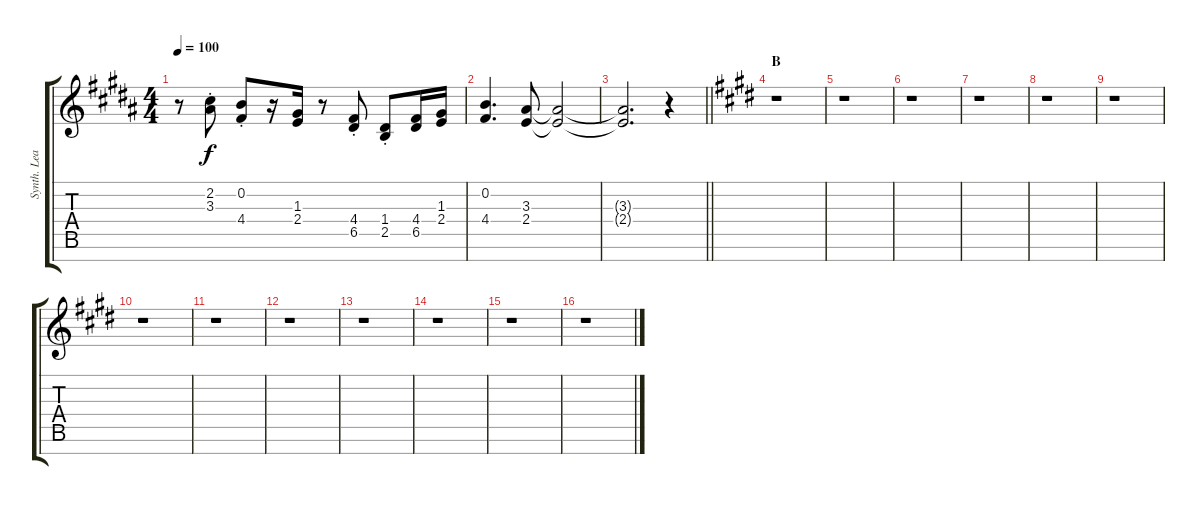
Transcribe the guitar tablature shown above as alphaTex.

\track ("Synth. Lead" "Synth. Lea") {instrument marimba}
\staff {score tabs}
\tuning (E5 B4 G4 D4 A3 E3 B2) {hide}
\ts (4 4)
\tempo 100
\clef g2
\ks b
r.8{dy f} (2.2{st} 3.3{st}).8 (0.2{st} 4.4{st}).8 r.16 (1.3 2.4).16 r.8 (4.4{st} 6.5{st}).8 (1.4{st} 2.5{st}).8 (4.4 6.5).16 (1.3 2.4).16 |
(0.2 4.4).4{d} (3.3 2.4).8 (3.3{t} 2.4{t}).2 |
\barLineRight lightlight
(3.3{t} 2.4{t}).2{d} r.4 |
\section ("" "B")
\ks e
r.1 |
r.1 |
r.1 |
r.1 |
r.1 |
r.1 |
r.1 |
r.1 |
r.1 |
r.1 |
r.1 |
r.1 |
r.1
